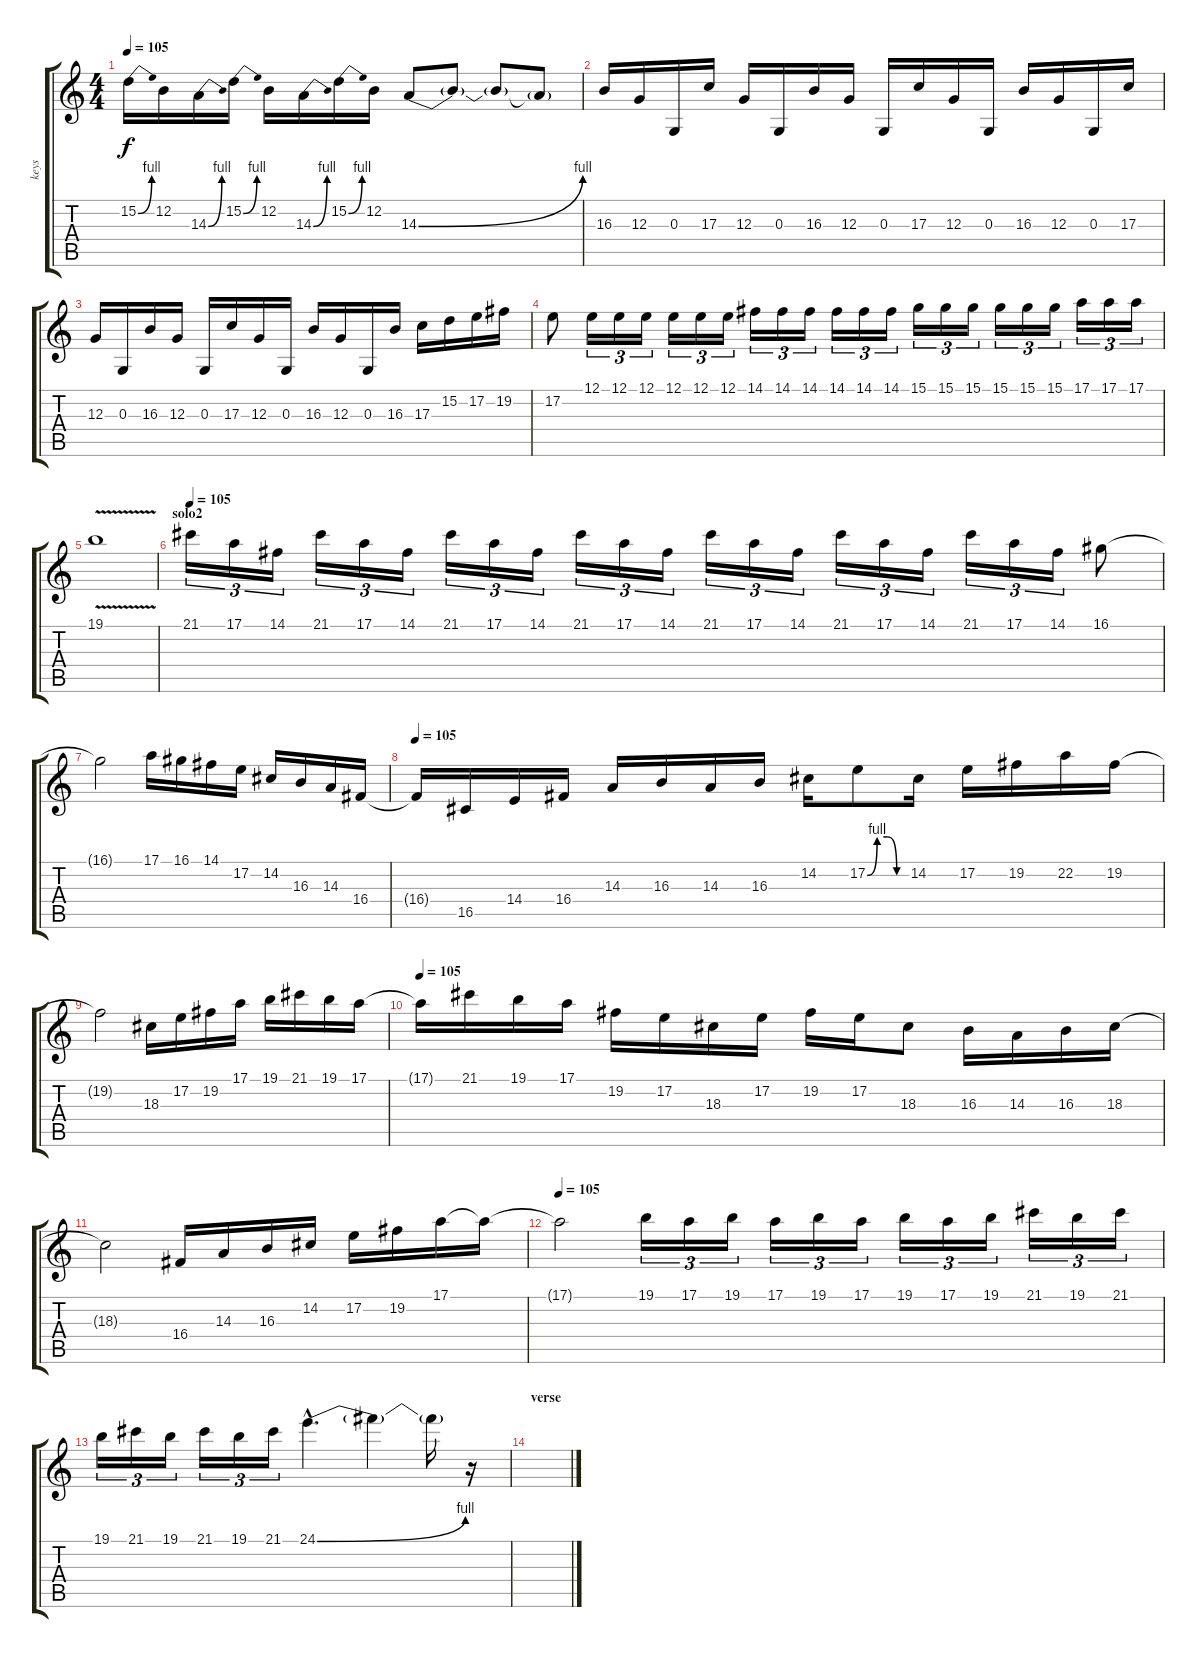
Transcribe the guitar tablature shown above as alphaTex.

\track ("keys" "keys") {instrument churchorgan}
\staff {score tabs}
\tuning (E4 B3 G3 D3 A2 E2) {hide}
\ts (4 4)
\tempo 105
\clef g2
\ks c
15.2{be (bend 0 0 60 4)}.16{dy f} 12.2.16 14.3{be (bend 0 0 60 4)}.16 15.2{be (bend 0 0 60 4)}.16 12.2.16 14.3{be (bend 0 0 60 4)}.16 15.2{be (bend 0 0 60 4)}.16 12.2.16 14.3{be (bend 0 0 60 4)}.8 14.3{t}.8 14.3{t}.8 14.3{t}.8 |
16.3.16 12.3.16 0.3.16 17.3.16 12.3.16 0.3.16 16.3.16 12.3.16 0.3.16 17.3.16 12.3.16 0.3.16 16.3.16 12.3.16 0.3.16 17.3.16 |
12.3.16 0.3.16 16.3.16 12.3.16 0.3.16 17.3.16 12.3.16 0.3.16 16.3.16 12.3.16 0.3.16 16.3.16 17.3.16 15.2.16 17.2.16 19.2.16 |
17.2.8 12.1.16{tu (3 2)} 12.1.16{tu (3 2)} 12.1.16{tu (3 2)} 12.1.16{tu (3 2)} 12.1.16{tu (3 2)} 12.1.16{tu (3 2)} 14.1.16{tu (3 2)} 14.1.16{tu (3 2)} 14.1.16{tu (3 2)} 14.1.16{tu (3 2)} 14.1.16{tu (3 2)} 14.1.16{tu (3 2)} 15.1.16{tu (3 2)} 15.1.16{tu (3 2)} 15.1.16{tu (3 2)} 15.1.16{tu (3 2)} 15.1.16{tu (3 2)} 15.1.16{tu (3 2)} 17.1.16{tu (3 2)} 17.1.16{tu (3 2)} 17.1.16{tu (3 2)} |
19.1{v}.1 |
\section ("" "solo2")
\tempo 105
21.1.16{tu (3 2) volume 13 instrument distortionguitar} 17.1.16{tu (3 2)} 14.1.16{tu (3 2)} 21.1.16{tu (3 2)} 17.1.16{tu (3 2)} 14.1.16{tu (3 2)} 21.1.16{tu (3 2)} 17.1.16{tu (3 2)} 14.1.16{tu (3 2)} 21.1.16{tu (3 2)} 17.1.16{tu (3 2)} 14.1.16{tu (3 2)} 21.1.16{tu (3 2)} 17.1.16{tu (3 2)} 14.1.16{tu (3 2)} 21.1.16{tu (3 2)} 17.1.16{tu (3 2)} 14.1.16{tu (3 2)} 21.1.16{tu (3 2)} 17.1.16{tu (3 2)} 14.1.16{tu (3 2)} 16.1.8 |
16.1{t}.2 17.1.16 16.1.16 14.1.16 17.2.16 14.2.16 16.3.16 14.3.16 16.4.16 |
\tempo 105
16.4{t}.16 16.5.16 14.4.16 16.4.16 14.3.16 16.3.16 14.3.16 16.3.16 14.2.16 17.2{be (custom 0 0 15 4 30 4 45 0 60 0)}.8 14.2.16 17.2.16 19.2.16 22.2.16 19.2.16 |
19.2{t}.2 18.3.16 17.2.16 19.2.16 17.1.16 19.1.16 21.1.16 19.1.16 17.1.16 |
\tempo 105
17.1{t}.16 21.1.16 19.1.16 17.1.16 19.2.16 17.2.16 18.3.16 17.2.16 19.2.16 17.2.16 18.3.8 16.3.16 14.3.16 16.3.16 18.3.16 |
18.3{t}.2 16.4.16 14.3.16 16.3.16 14.2.16 17.2.16 19.2.16 17.1.16 17.1{t}.16 |
\tempo 105
17.1{t}.2 19.1.16{tu (3 2)} 17.1.16{tu (3 2)} 19.1.16{tu (3 2)} 17.1.16{tu (3 2)} 19.1.16{tu (3 2)} 17.1.16{tu (3 2)} 19.1.16{tu (3 2)} 17.1.16{tu (3 2)} 19.1.16{tu (3 2)} 21.1.16{tu (3 2)} 19.1.16{tu (3 2)} 21.1.16{tu (3 2)} |
19.1.16{tu (3 2)} 21.1.16{tu (3 2)} 19.1.16{tu (3 2)} 21.1.16{tu (3 2)} 19.1.16{tu (3 2)} 21.1.16{tu (3 2)} 24.1{be (bend 0 0 60 4) hac}.4{d} 24.1{t}.4 24.1{t}.16 r.16 |
\section ("" "verse")
